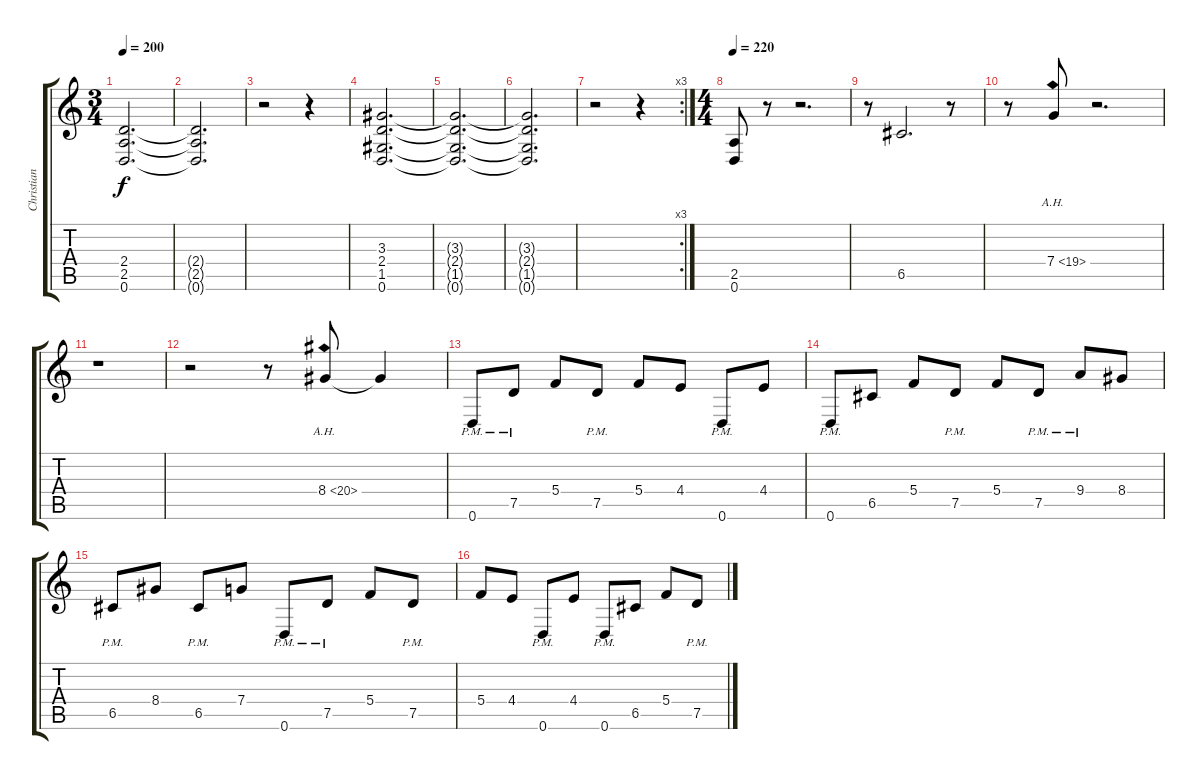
\track ("Christian Muenzer" "Christian ") {instrument distortionguitar}
\staff {score tabs}
\tuning (D4 A3 F3 C3 G2 D2) {hide}
\ts (3 4)
\tempo 200
\clef g2
\ks c
(2.4{t} 2.5{t} 0.6{t}).2{d dy f} |
(2.4{t} 2.5{t} 0.6{t}).2{d} |
r.2 r.4 |
(3.3 2.4 1.5 0.6).2{d} |
(3.3{t} 2.4{t} 1.5{t} 0.6{t}).2{d} |
(3.3{t} 2.4{t} 1.5{t} 0.6{t}).2{d} |
\rc 3
r.2 r.4 |
\ts (4 4)
\tempo 220
(2.5 0.6).8 r.8 r.2{d} |
r.8 6.5.2{d} r.8 |
r.8 7.4{ah 12}.8 r.2{d} |
r.1 |
r.2 r.8 8.4{ah 12}.8 8.4{t}.4 |
0.6{pm}.8 7.5{pm}.8 5.4.8 7.5{pm}.8 5.4.8 4.4.8 0.6{pm}.8 4.4.8 |
0.6{pm}.8 6.5.8 5.4.8 7.5{pm}.8 5.4.8 7.5{pm}.8 9.4{pm}.8 8.4.8 |
6.5{pm}.8 8.4.8 6.5{pm}.8 7.4.8 0.6{pm}.8 7.5{pm}.8 5.4.8 7.5{pm}.8 |
5.4.8 4.4.8 0.6{pm}.8 4.4.8 0.6{pm}.8 6.5.8 5.4.8 7.5{pm}.8
